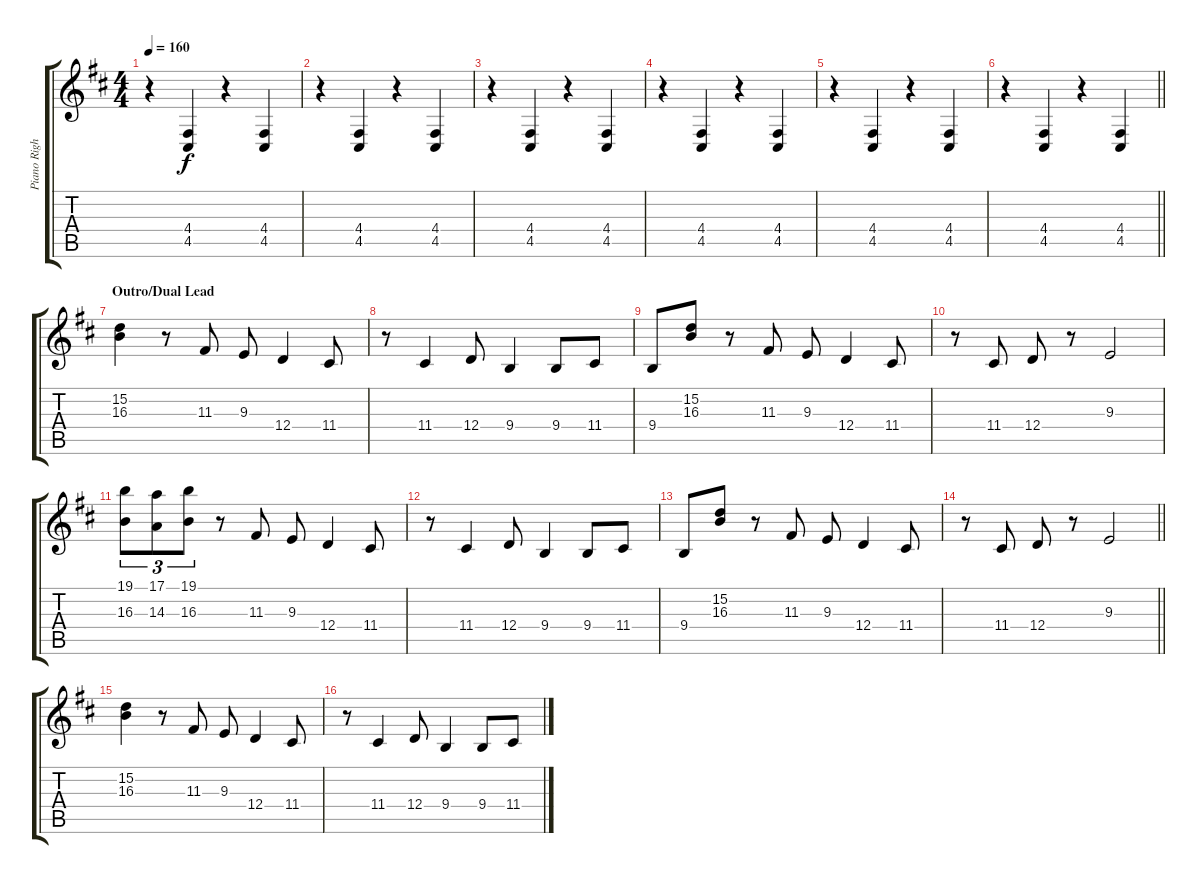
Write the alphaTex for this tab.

\track ("Piano Right Hand" "Piano Righ") {instrument electricgrandpiano}
\staff {score tabs}
\tuning (E4 B3 G3 D3 A2 E2) {hide}
\ts (4 4)
\tempo 160
\clef g2
\ks d
r.4{dy f} (4.4 4.5).4 r.4 (4.4 4.5).4 |
r.4 (4.4 4.5).4 r.4 (4.4 4.5).4 |
r.4 (4.4 4.5).4 r.4 (4.4 4.5).4 |
r.4 (4.4 4.5).4 r.4 (4.4 4.5).4 |
r.4 (4.4 4.5).4 r.4 (4.4 4.5).4 |
\barLineRight lightlight
r.4 (4.4 4.5).4 r.4 (4.4 4.5).4 |
\section ("" "Outro/Dual Lead")
(15.2 16.3).4 r.8 11.3.8 9.3.8 12.4.4 11.4.8 |
r.8 11.4.4 12.4.8 9.4.4 9.4.8 11.4.8 |
9.4.8 (15.2 16.3).8 r.8 11.3.8 9.3.8 12.4.4 11.4.8 |
r.8 11.4.8 12.4.8 r.8 9.3.2 |
(19.1 16.3).8{tu (3 2)} (17.1 14.3).8{tu (3 2)} (19.1 16.3).8{tu (3 2)} r.8 11.3.8 9.3.8 12.4.4 11.4.8 |
r.8 11.4.4 12.4.8 9.4.4 9.4.8 11.4.8 |
9.4.8 (15.2 16.3).8 r.8 11.3.8 9.3.8 12.4.4 11.4.8 |
\barLineRight lightlight
r.8 11.4.8 12.4.8 r.8 9.3.2 |
(15.2 16.3).4 r.8 11.3.8 9.3.8 12.4.4 11.4.8 |
r.8 11.4.4 12.4.8 9.4.4 9.4.8 11.4.8
